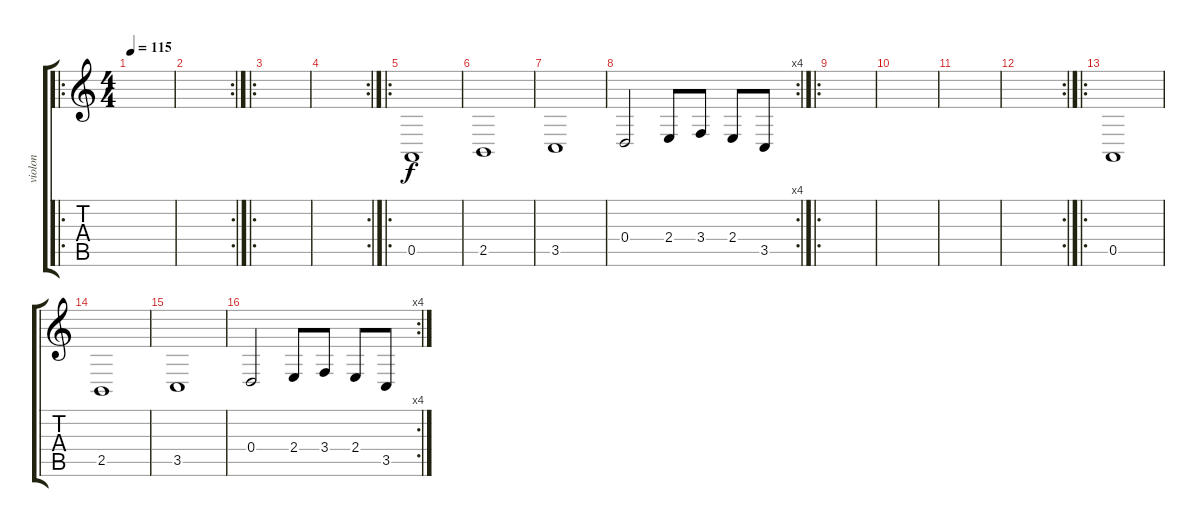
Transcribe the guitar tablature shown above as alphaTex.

\track ("violon" "violon") {instrument violin}
\staff {score tabs}
\tuning (E4 B3 G3 D3 A2 E2) {hide}
\ro
\ts (4 4)
\tempo 115
\clef g2
\ks c
|
\rc 2
|
\ro
|
\rc 2
|
\ro
0.5.1 |
2.5.1 |
3.5.1 |
\rc 4
0.4.2 2.4.8 3.4.8 2.4.8 3.5.8 |
\ro
|
|
|
\rc 2
|
\ro
0.5.1 |
2.5.1 |
3.5.1 |
\rc 4
0.4.2 2.4.8 3.4.8 2.4.8 3.5.8
